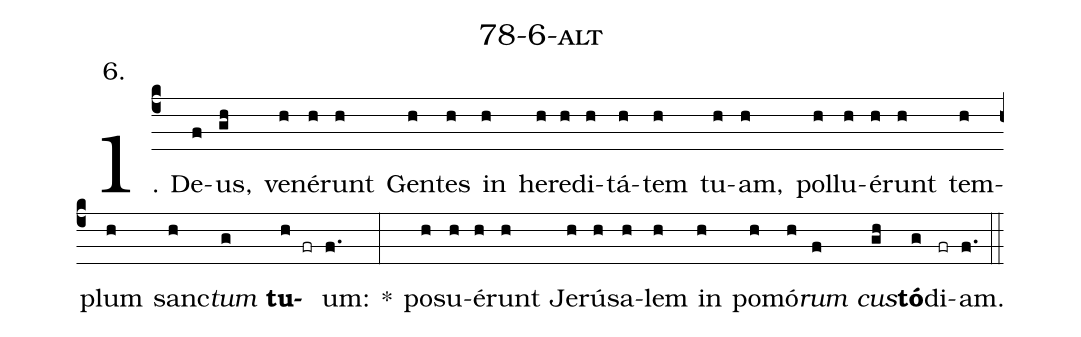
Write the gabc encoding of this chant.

name: 78-6-alt;
annotation: 6.;
%%
(c4)1. De(f)us,(gh) ve(h)né(h)runt(h) Gen(h)tes(h) in(h) he(h)re(h)di(h)tá(h)tem(h) tu(h)am,(h) pol(h)lu(h)é(h)runt(h) tem(h)plum(h) sanc(h)<i>tum</i>(g) <b>tu</b>(h fr)um:(f.) *(:) po(h)su(h)é(h)runt(h) Je(h)rú(h)sa(h)lem(h) in(h) po(h)mó(h)<i>rum</i>(f) <i>cus</i>(gh)<b>tó</b>(g)di(fr)am.(f.) (::)
